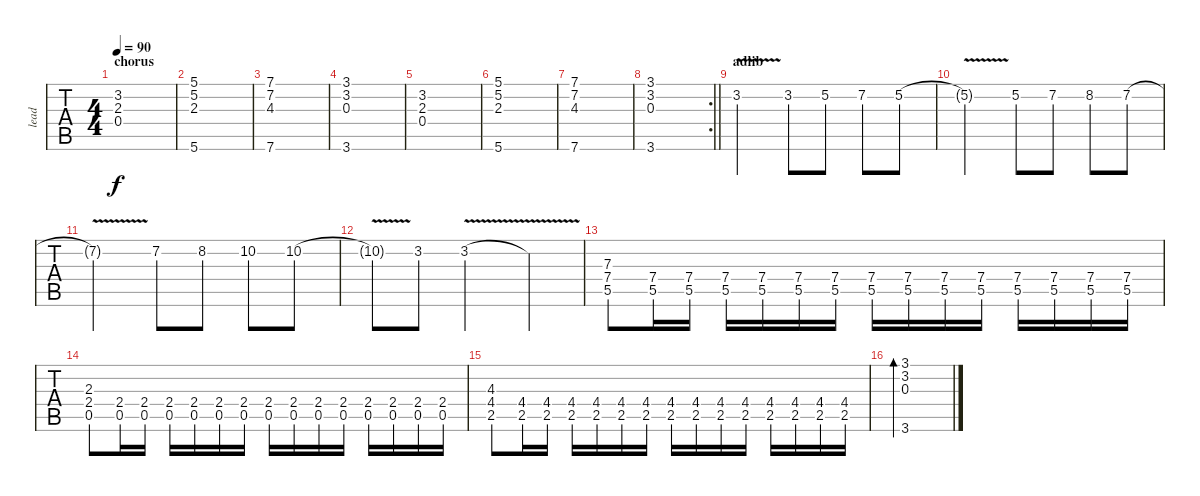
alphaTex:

\track ("lead" "lead") {instrument distortionguitar}
\staff {tabs}
\tuning (E4 B3 G3 D3 A2 E2) {hide}
\ts (4 4)
\section ("" "chorus")
\tempo 90
\clef g2
\ks c
(3.2 2.3 0.4).1{dy f} |
(5.1 5.2 2.3 5.6).1 |
(7.1 7.2 4.3 7.6).1 |
(3.1 3.2 0.3 3.6).1 |
(3.2 2.3 0.4).1 |
(5.1 5.2 2.3 5.6).1 |
(7.1 7.2 4.3 7.6).1 |
\rc 2
\barLineRight lightlight
(3.1 3.2 0.3 3.6).1 |
\section ("" "adlib")
3.2{v}.2 3.2.8 5.2.8 7.2.8 5.2.8 |
5.2{v t}.2 5.2.8 7.2.8 8.2.8 7.2.8 |
7.2{v t}.2 7.2.8 8.2.8 10.2.8 10.2.8 |
10.2{v t}.8 3.2.8 3.2{v}.2 3.2{t}.4 |
(7.3 7.4 5.5).8 (7.4{st} 5.5).16 (7.4{st} 5.5).16 (7.4{st} 5.5).16 (7.4{st} 5.5).16 (7.4{st} 5.5).16 (7.4{st} 5.5).16 (7.4{st} 5.5).16 (7.4{st} 5.5).16 (7.4{st} 5.5).16 (7.4{st} 5.5).16 (7.4{st} 5.5).16 (7.4{st} 5.5).16 (7.4{st} 5.5).16 (7.4{st} 5.5).16 |
(2.3 2.4 0.5).8 (2.4{st} 0.5).16 (2.4{st} 0.5).16 (2.4{st} 0.5).16 (2.4{st} 0.5).16 (2.4{st} 0.5).16 (2.4{st} 0.5).16 (2.4{st} 0.5).16 (2.4{st} 0.5).16 (2.4{st} 0.5).16 (2.4{st} 0.5).16 (2.4{st} 0.5).16 (2.4{st} 0.5).16 (2.4{st} 0.5).16 (2.4{st} 0.5).16 |
(4.3 4.4 2.5).8 (4.4{st} 2.5).16 (4.4{st} 2.5).16 (4.4{st} 2.5).16 (4.4{st} 2.5).16 (4.4{st} 2.5).16 (4.4{st} 2.5).16 (4.4{st} 2.5).16 (4.4{st} 2.5).16 (4.4{st} 2.5).16 (4.4{st} 2.5).16 (4.4{st} 2.5).16 (4.4{st} 2.5).16 (4.4{st} 2.5).16 (4.4{st} 2.5).16 |
(3.1 3.2 0.3 3.6).1{bd 60}
